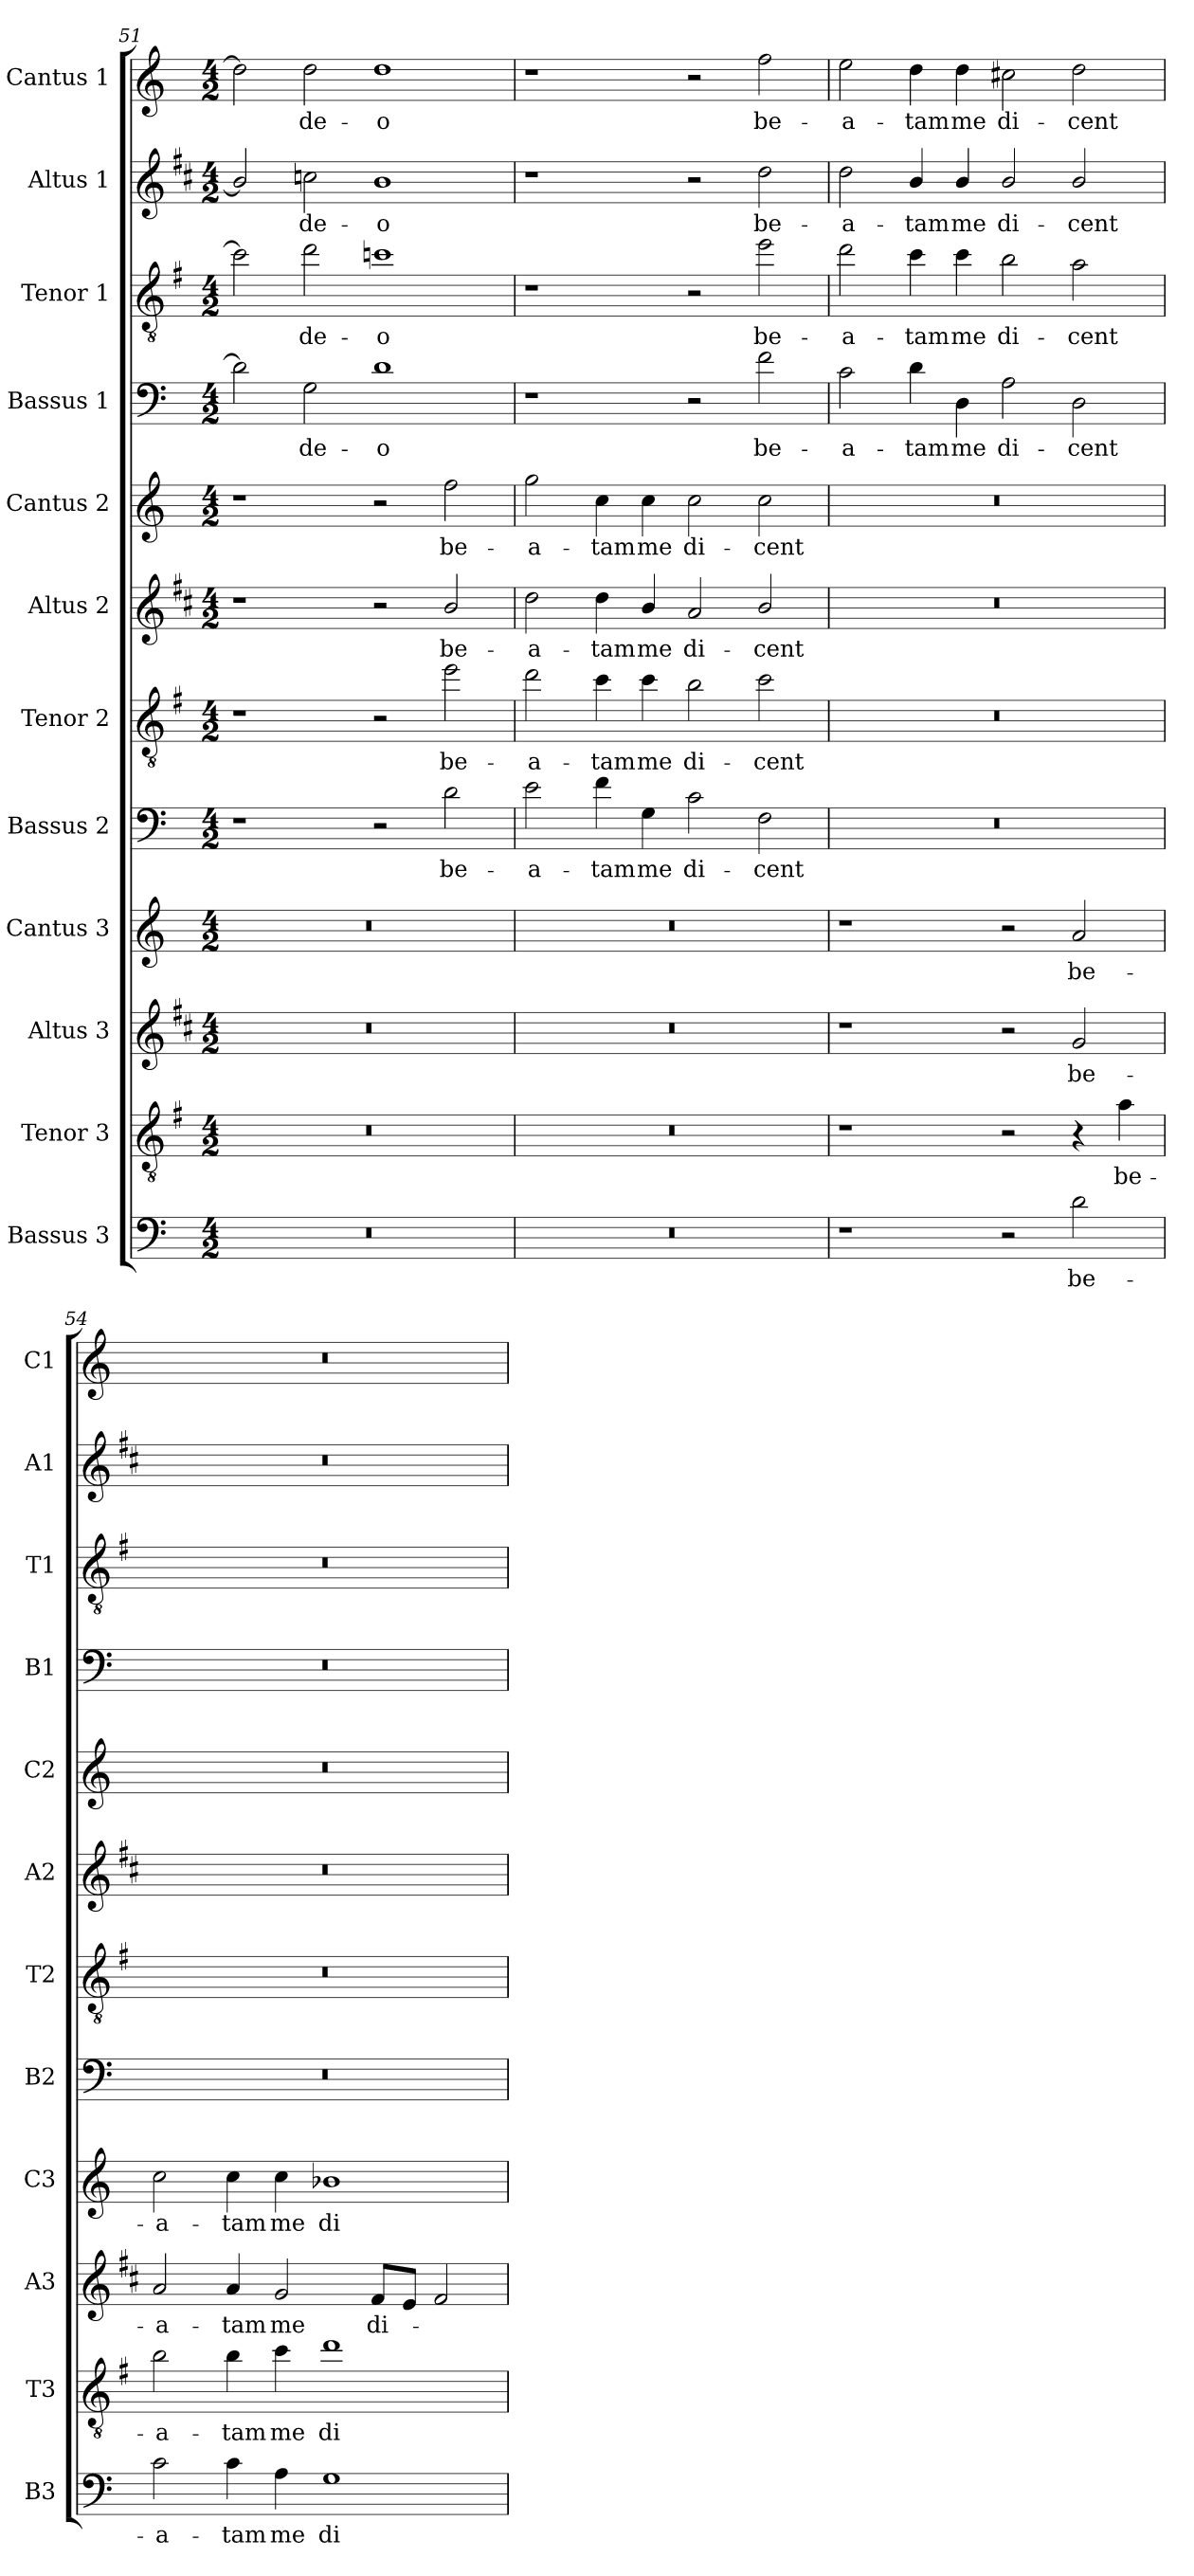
**kern	**text	**kern	**text	**kern	**text	**kern	**text	**kern	**text	**kern	**text	**kern	**text	**kern	**text	**kern	**text	**kern	**text	**kern	**text	**kern	**text
*part12	*part12	*part11	*part11	*part10	*part10	*part9	*part9	*part8	*part8	*part7	*part7	*part6	*part6	*part5	*part5	*part4	*part4	*part3	*part3	*part2	*part2	*part1	*part1
*staff12	*staff12	*staff11	*staff11	*staff10	*staff10	*staff9	*staff9	*staff8	*staff8	*staff7	*staff7	*staff6	*staff6	*staff5	*staff5	*staff4	*staff4	*staff3	*staff3	*staff2	*staff2	*staff1	*staff1
*I"Bassus 3	*	*I"Tenor 3	*	*I"Altus 3	*	*I"Cantus 3	*	*I"Bassus 2	*	*I"Tenor 2	*	*I"Altus 2	*	*I"Cantus 2	*	*I"Bassus 1	*	*I"Tenor 1	*	*I"Altus 1	*	*I"Cantus 1	*
*I'B3	*	*I'T3	*	*I'A3	*	*I'C3	*	*I'B2	*	*I'T2	*	*I'A2	*	*I'C2	*	*I'B1	*	*I'T1	*	*I'A1	*	*I'C1	*
*clefF4	*	*clefGv2	*	*clefG2	*	*clefG2	*	*clefF4	*	*clefGv2	*	*clefG2	*	*clefG2	*	*clefF4	*	*clefGv2	*	*clefG2	*	*clefG2	*
*	*	*ITrd4c7	*	*ITrd1c2	*	*	*	*	*	*ITrd4c7	*	*ITrd1c2	*	*	*	*	*	*ITrd4c7	*	*ITrd1c2	*	*	*
*k[]	*	*k[]	*	*k[]	*	*k[]	*	*k[]	*	*k[]	*	*k[]	*	*k[]	*	*k[]	*	*k[]	*	*k[]	*	*k[]	*
*C:	*	*C:	*	*C:	*	*C:	*	*C:	*	*C:	*	*C:	*	*C:	*	*C:	*	*C:	*	*C:	*	*C:	*
*M4/2	*	*M4/2	*	*M4/2	*	*M4/2	*	*M4/2	*	*M4/2	*	*M4/2	*	*M4/2	*	*M4/2	*	*M4/2	*	*M4/2	*	*M4/2	*
=51	=51	=51	=51	=51	=51	=51	=51	=51	=51	=51	=51	=51	=51	=51	=51	=51	=51	=51	=51	=51	=51	=51	=51
0r	.	0r	.	0r	.	0r	.	1r	.	1r	.	1r	.	1r	.	2d\]	.	2f#\]	.	2a/]	.	2dd\]	.
!	!	!	!	!	!	!	!	!	!	!	!	!	!	!	!	!	!LO:LY:b	!	!LO:LY:b	!	!LO:LY:b	!	!LO:LY:b
.	.	.	.	.	.	.	.	.	.	.	.	.	.	.	.	2G\	-de-	2g\	-de-	2b-X\	-de-	2dd\	-de-
!	!	!	!	!	!	!	!	!	!	!	!	!	!	!	!	!	!LO:LY:b	!	!LO:LY:b	!	!LO:LY:b	!	!LO:LY:b
.	.	.	.	.	.	.	.	2r	.	2r	.	2r	.	2r	.	1d	-o	1fn	-o	1a	-o	1dd	-o
!	!	!	!	!	!	!	!	!	!LO:LY:b	!	!LO:LY:b	!	!LO:LY:b	!	!LO:LY:b	!	!	!	!	!	!	!	!
.	.	.	.	.	.	.	.	2d\	be-	2a\	be-	2a/	be-	2ff\	be-	.	.	.	.	.	.	.	.
=52	=52	=52	=52	=52	=52	=52	=52	=52	=52	=52	=52	=52	=52	=52	=52	=52	=52	=52	=52	=52	=52	=52	=52
!	!	!	!	!	!	!	!	!	!LO:LY:b	!	!LO:LY:b	!	!LO:LY:b	!	!LO:LY:b	!	!	!	!	!	!	!	!
0r	.	0r	.	0r	.	0r	.	2e\	-a-	2g\	-a-	2cc\	-a-	2gg\	-a-	1r	.	1r	.	1r	.	1r	.
!	!	!	!	!	!	!	!	!	!LO:LY:b	!	!LO:LY:b	!	!LO:LY:b	!	!LO:LY:b	!	!	!	!	!	!	!	!
.	.	.	.	.	.	.	.	4f\	-tam	4f\	-tam	4cc\	-tam	4cc\	-tam	.	.	.	.	.	.	.	.
!	!	!	!	!	!	!	!	!	!LO:LY:b	!	!LO:LY:b	!	!LO:LY:b	!	!LO:LY:b	!	!	!	!	!	!	!	!
.	.	.	.	.	.	.	.	4G\	me	4f\	me	4a/	me	4cc\	me	.	.	.	.	.	.	.	.
!	!	!	!	!	!	!	!	!	!LO:LY:b	!	!LO:LY:b	!	!LO:LY:b	!	!LO:LY:b	!	!	!	!	!	!	!	!
.	.	.	.	.	.	.	.	2c\	di-	2e\	di-	2g/	di-	2cc\	di-	2r	.	2r	.	2r	.	2r	.
!	!	!	!	!	!	!	!	!	!LO:LY:b	!	!LO:LY:b	!	!LO:LY:b	!	!LO:LY:b	!	!LO:LY:b	!	!LO:LY:b	!	!LO:LY:b	!	!LO:LY:b
.	.	.	.	.	.	.	.	2F\	-cent	2f\	-cent	2a/	-cent	2cc\	-cent	2f\	be-	2a\	be-	2cc\	be-	2ff\	be-
!!LO:PB:g=z
=53	=53	=53	=53	=53	=53	=53	=53	=53	=53	=53	=53	=53	=53	=53	=53	=53	=53	=53	=53	=53	=53	=53	=53
!	!	!	!	!	!	!	!	!	!	!	!	!	!	!	!	!	!LO:LY:b	!	!LO:LY:b	!	!LO:LY:b	!	!LO:LY:b
1r	.	1r	.	1r	.	1r	.	0r	.	0r	.	0r	.	0r	.	2c\	-a-	2g\	-a-	2cc\	-a-	2ee\	-a-
!	!	!	!	!	!	!	!	!	!	!	!	!	!	!	!	!	!LO:LY:b	!	!LO:LY:b	!	!LO:LY:b	!	!LO:LY:b
.	.	.	.	.	.	.	.	.	.	.	.	.	.	.	.	4d\	-tam	4f\	-tam	4a/	-tam	4dd\	-tam
!	!	!	!	!	!	!	!	!	!	!	!	!	!	!	!	!	!LO:LY:b	!	!LO:LY:b	!	!LO:LY:b	!	!LO:LY:b
.	.	.	.	.	.	.	.	.	.	.	.	.	.	.	.	4D\	me	4f\	me	4a/	me	4dd\	me
!	!	!	!	!	!	!	!	!	!	!	!	!	!	!	!	!	!LO:LY:b	!	!LO:LY:b	!	!LO:LY:b	!	!LO:LY:b
2r	.	2r	.	2r	.	2r	.	.	.	.	.	.	.	.	.	2A\	di-	2e\	di-	2a/	di-	2cc#X\	di-
!	!LO:LY:b	!	!	!	!LO:LY:b	!	!LO:LY:b	!	!	!	!	!	!	!	!	!	!LO:LY:b	!	!LO:LY:b	!	!LO:LY:b	!	!LO:LY:b
2d\	be-	4r	.	2f/	be-	2a/	be-	.	.	.	.	.	.	.	.	2D\	-cent	2d\	-cent	2a/	-cent	2dd\	-cent
!	!	!	!LO:LY:b	!	!	!	!	!	!	!	!	!	!	!	!	!	!	!	!	!	!	!	!
.	.	4d\	be-	.	.	.	.	.	.	.	.	.	.	.	.	.	.	.	.	.	.	.	.
=54	=54	=54	=54	=54	=54	=54	=54	=54	=54	=54	=54	=54	=54	=54	=54	=54	=54	=54	=54	=54	=54	=54	=54
!	!LO:LY:b	!	!LO:LY:b	!	!LO:LY:b	!	!LO:LY:b	!	!	!	!	!	!	!	!	!	!	!	!	!	!	!	!
2c\	-a-	2e\	-a-	2g/	-a-	2cc\	-a-	0r	.	0r	.	0r	.	0r	.	0r	.	0r	.	0r	.	0r	.
!	!LO:LY:b	!	!LO:LY:b	!	!LO:LY:b	!	!LO:LY:b	!	!	!	!	!	!	!	!	!	!	!	!	!	!	!	!
4c\	-tam	4e\	-tam	4g/	-tam	4cc\	-tam	.	.	.	.	.	.	.	.	.	.	.	.	.	.	.	.
!	!LO:LY:b	!	!LO:LY:b	!	!LO:LY:b	!	!LO:LY:b	!	!	!	!	!	!	!	!	!	!	!	!	!	!	!	!
4A\	me	4f\	me	2f/	me	4cc\	me	.	.	.	.	.	.	.	.	.	.	.	.	.	.	.	.
!	!LO:LY:b	!	!LO:LY:b	!	!	!	!LO:LY:b	!	!	!	!	!	!	!	!	!	!	!	!	!	!	!	!
1G	di-	1g	di-	.	.	1b-X	di-	.	.	.	.	.	.	.	.	.	.	.	.	.	.	.	.
!	!	!	!	!	!LO:LY:b	!	!	!	!	!	!	!	!	!	!	!	!	!	!	!	!	!	!
.	.	.	.	8e/L	di-	.	.	.	.	.	.	.	.	.	.	.	.	.	.	.	.	.	.
.	.	.	.	8d/J	.	.	.	.	.	.	.	.	.	.	.	.	.	.	.	.	.	.	.
.	.	.	.	2e/	.	.	.	.	.	.	.	.	.	.	.	.	.	.	.	.	.	.	.
=	=	=	=	=	=	=	=	=	=	=	=	=	=	=	=	=	=	=	=	=	=	=	=
*-	*-	*-	*-	*-	*-	*-	*-	*-	*-	*-	*-	*-	*-	*-	*-	*-	*-	*-	*-	*-	*-	*-	*-
